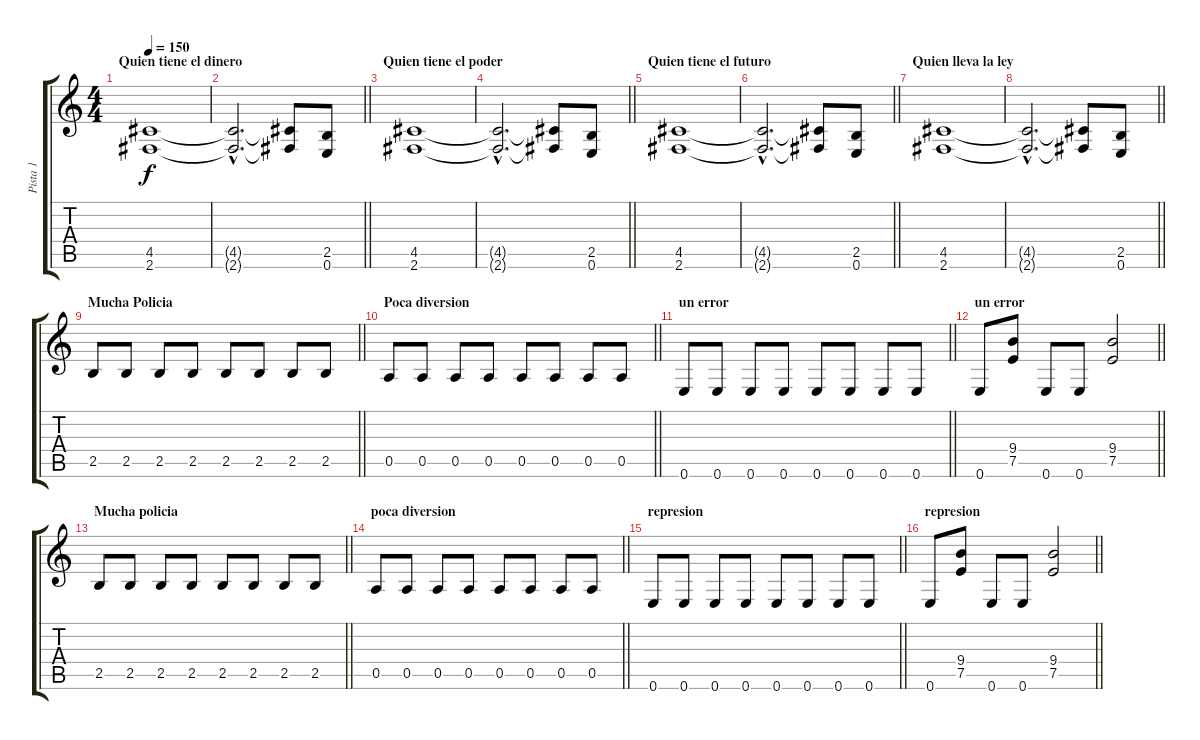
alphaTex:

\track ("Pista 1" "Pista 1") {instrument overdrivenguitar}
\staff {score tabs}
\tuning (E4 B3 G3 D3 A2 E2) {hide}
\ts (4 4)
\section ("" "Quien tiene el dinero")
\tempo 150
\clef g2
\ks c
(4.5 2.6).1{dy f} |
\barLineRight lightlight
(4.5{hac t} 2.6{hac t}).2{d} (4.5{t} 2.6{t}).8 (2.5 0.6).8 |
\section ("" "Quien tiene el poder")
(4.5 2.6).1 |
\barLineRight lightlight
(4.5{hac t} 2.6{hac t}).2{d} (4.5{t} 2.6{t}).8 (2.5 0.6).8 |
\section ("" "Quien tiene el futuro")
(4.5 2.6).1 |
\barLineRight lightlight
(4.5{hac t} 2.6{hac t}).2{d} (4.5{t} 2.6{t}).8 (2.5 0.6).8 |
\section ("" "Quien lleva la ley")
(4.5 2.6).1 |
\barLineRight lightlight
(4.5{hac t} 2.6{hac t}).2{d} (4.5{t} 2.6{t}).8 (2.5 0.6).8 |
\section ("" "Mucha Policia")
\barLineRight lightlight
2.5.8 2.5.8 2.5.8 2.5.8 2.5.8 2.5.8 2.5.8 2.5.8 |
\section ("" "Poca diversion")
\barLineRight lightlight
0.5.8 0.5.8 0.5.8 0.5.8 0.5.8 0.5.8 0.5.8 0.5.8 |
\section ("" "un error")
\barLineRight lightlight
0.6.8 0.6.8 0.6.8 0.6.8 0.6.8 0.6.8 0.6.8 0.6.8 |
\section ("" "un error")
\barLineRight lightlight
0.6.8 (9.4 7.5).8 0.6.8 0.6.8 (9.4 7.5).2 |
\section ("" "Mucha policia")
\barLineRight lightlight
2.5.8 2.5.8 2.5.8 2.5.8 2.5.8 2.5.8 2.5.8 2.5.8 |
\section ("" "poca diversion")
\barLineRight lightlight
0.5.8 0.5.8 0.5.8 0.5.8 0.5.8 0.5.8 0.5.8 0.5.8 |
\section ("" "represion")
\barLineRight lightlight
0.6.8 0.6.8 0.6.8 0.6.8 0.6.8 0.6.8 0.6.8 0.6.8 |
\section ("" "represion")
\barLineRight lightlight
0.6.8 (9.4 7.5).8 0.6.8 0.6.8 (9.4 7.5).2
